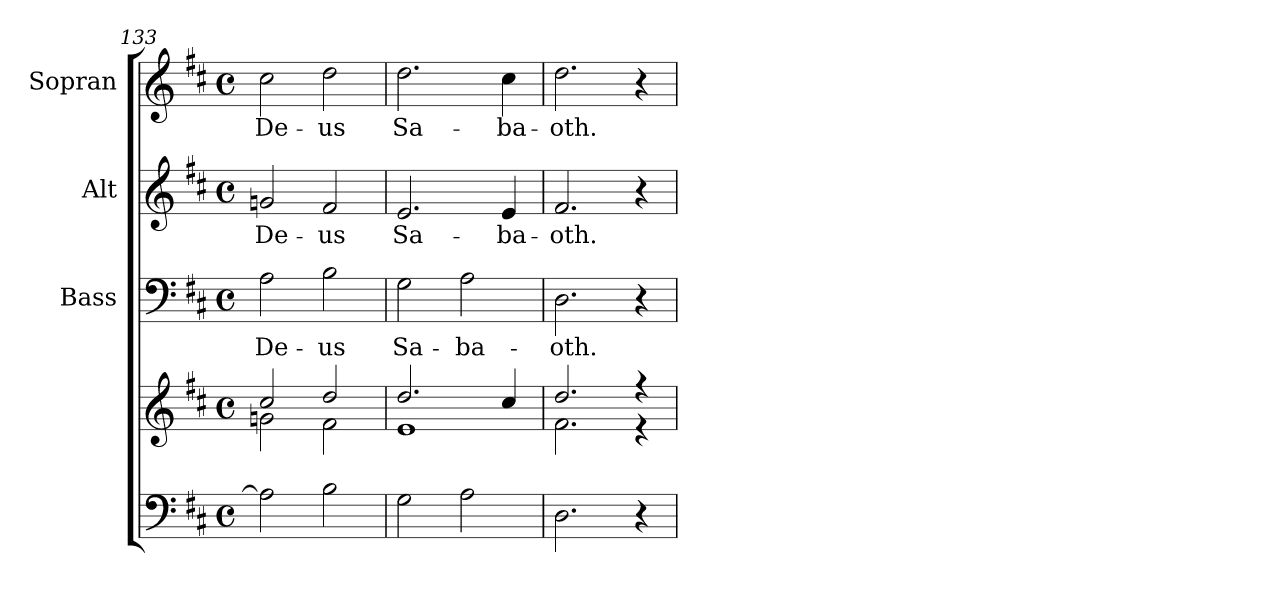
**kern	**kern	**kern	**text	**kern	**text	**kern	**text
*part4	*part4	*part3	*part3	*part2	*part2	*part1	*part1
*staff5	*staff4	*staff3	*staff3	*staff2	*staff2	*staff1	*staff1
*	*	*I"Bass	*	*I"Alt	*	*I"Sopran	*
*	*	*I'B.	*	*I'A.	*	*I'S.	*
*clefF4	*clefG2	*clefF4	*	*clefG2	*	*clefG2	*
*k[f#c#]	*k[f#c#]	*k[f#c#]	*	*k[f#c#]	*	*k[f#c#]	*
*D:	*D:	*D:	*	*D:	*	*D:	*
*M4/4	*M4/4	*M4/4	*	*M4/4	*	*M4/4	*
*met(c)	*met(c)	*met(c)	*	*met(c)	*	*met(c)	*
=133	=133	=133	=133	=133	=133	=133	=133
*	*^	*	*	*	*	*	*
!	!	!	!	!LO:LY:b	!	!LO:LY:b	!	!LO:LY:b
2A\]	2cc#/	2gn\	2A\	De-	2gn/	De-	2cc#\	De-
!	!	!	!	!LO:LY:b	!	!LO:LY:b	!	!LO:LY:b
2B\	2dd/	2f#\	2B\	-us	2f#/	-us	2dd\	-us
!!LO:PB:g=z
=134	=134	=134	=134	=134	=134	=134	=134	=134
!	!	!	!	!LO:LY:b	!	!LO:LY:b	!	!LO:LY:b
2G\	2.dd/	1e	2G\	Sa-	2.e/	Sa-	2.dd\	Sa-
!	!	!	!	!LO:LY:b	!	!	!	!
2A\	.	.	2A\	-ba-	.	.	.	.
!	!	!	!	!	!	!LO:LY:b	!	!LO:LY:b
.	4cc#/	.	.	.	4e/	-ba-	4cc#\	-ba-
=135	=135	=135	=135	=135	=135	=135	=135	=135
!	!	!	!	!LO:LY:b	!	!LO:LY:b	!	!LO:LY:b
2.D\	2.dd/	2.f#\	2.D\	-oth.	2.f#/	-oth.	2.dd\	-oth.
4r	4r	4r	4r	.	4r	.	4r	.
*	*v	*v	*	*	*	*	*	*
=	=	=	=	=	=	=	=
*-	*-	*-	*-	*-	*-	*-	*-
